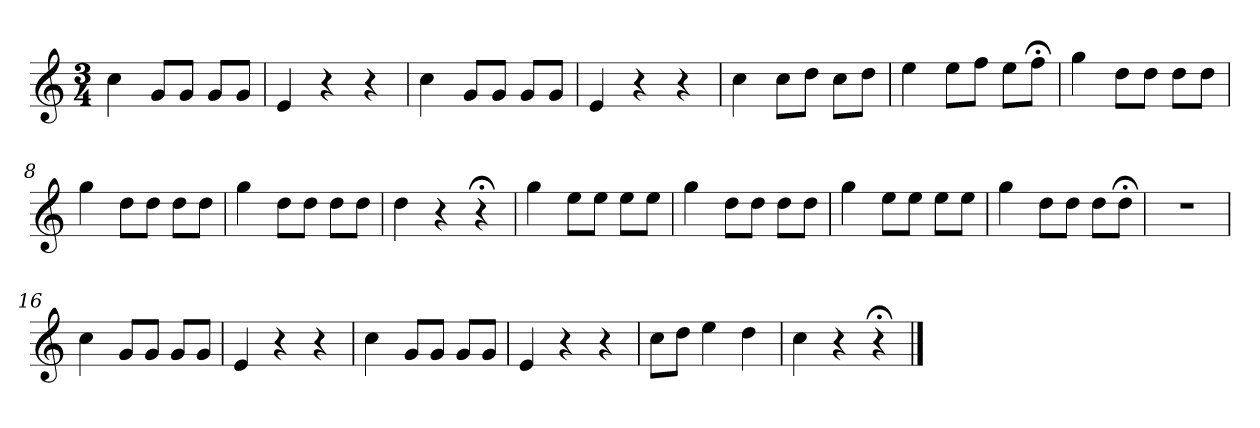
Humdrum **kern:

**kern
*part1
*staff1
*k[]
*C:
*M3/4
*MM120
=1
4cc
8gL
8gJ
8gL
8gJ
=2
4e
4r
4r
=3
4cc
8gL
8gJ
8gL
8gJ
=4
4e
4r
4r
=5
4cc
8ccL
8ddJ
8ccL
8ddJ
=6
4ee
8eeL
8ffJ
8eeL
8ff;<J
=7
4gg
8ddL
8ddJ
8ddL
8ddJ
=8
4gg
8ddL
8ddJ
8ddL
8ddJ
=9
4gg
8ddL
8ddJ
8ddL
8ddJ
=10
4dd
4r
4r;<
=11
4gg
8eeL
8eeJ
8eeL
8eeJ
=12
4gg
8ddL
8ddJ
8ddL
8ddJ
=13
4gg
8eeL
8eeJ
8eeL
8eeJ
=14
4gg
8ddL
8ddJ
8ddL
8dd;<J
=15
2.r
=16
4cc
8gL
8gJ
8gL
8gJ
=17
4e
4r
4r
=18
4cc
8gL
8gJ
8gL
8gJ
=19
4e
4r
4r
=20
8ccL
8ddJ
4ee
4dd
=21
4cc
4r
4r;<
==
*-
